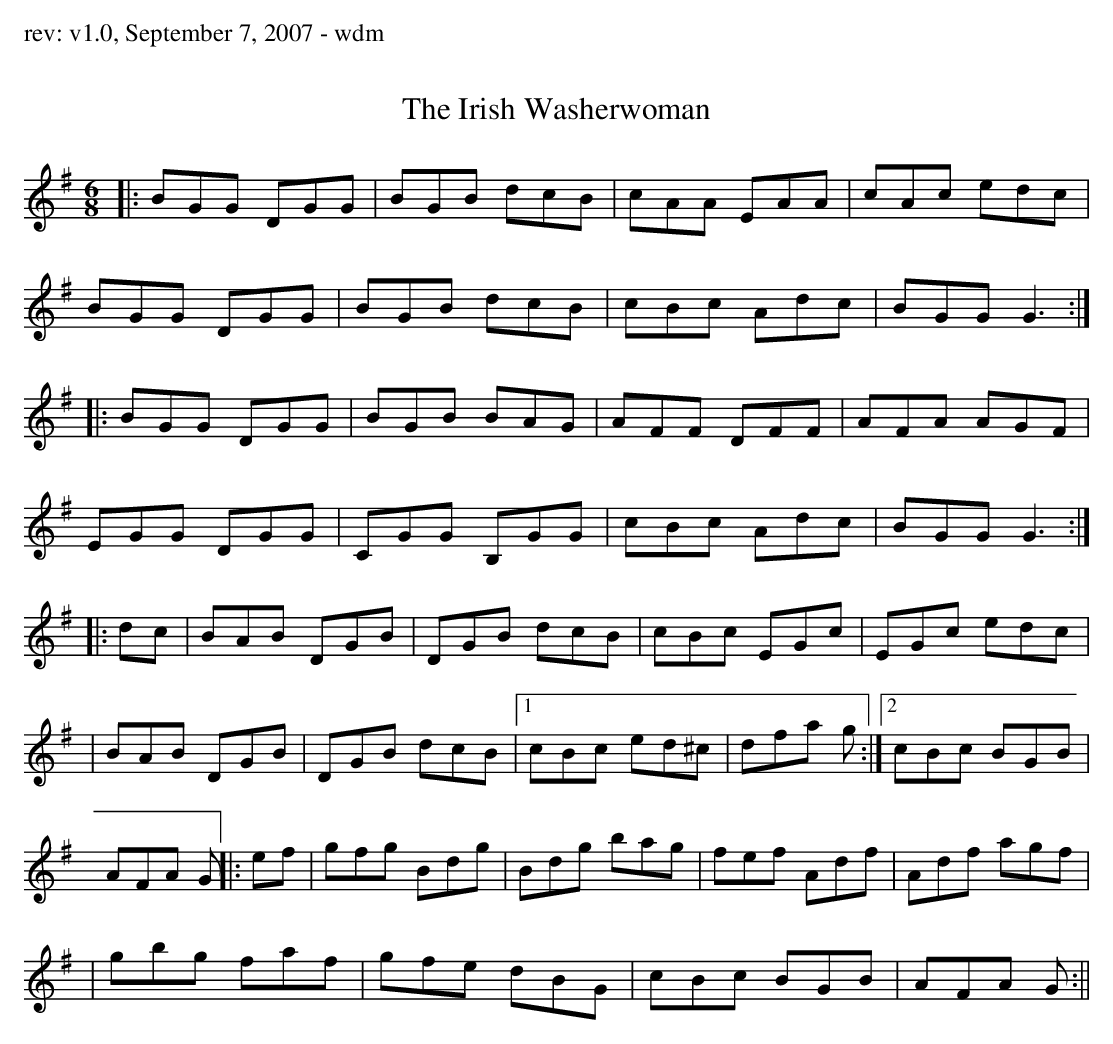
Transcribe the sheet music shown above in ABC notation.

X:1
T: Irish Washerwoman, The
M: 6/8
L: 1/8
K: Gmaj
|: BGG DGG|BGB dcB|cAA EAA|cAc edc|
BGG DGG|BGB dcB|cBc Adc|BGG G3 :|
|: BGG DGG|BGB BAG|AFF DFF|AFA AGF|
EGG DGG|CGG B,GG|cBc Adc|BGG G3 :|
|: dc|BAB DGB|DGB dcB|cBc EGc|EGc edc|
|BAB DGB|DGB dcB |1 cBc ed^c| dfa g :|2 cBc BGB|
AFA G|| |: ef|gfg Bdg|Bdg bag|fef Adf|Adf agf|
|gbg faf|gfe dBG|cBc BGB|AFA G :||
